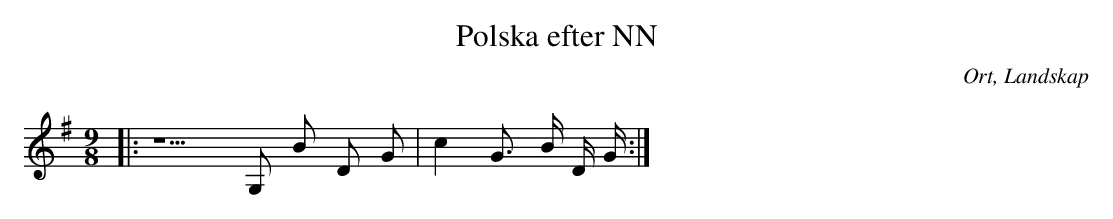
X:1
T:Polska efter NN
O:Ort, Landskap
M:9/8
L:1/8
K:G
|: z5 G, B D G | c2 G3/2 B/ D/ G/  :|
